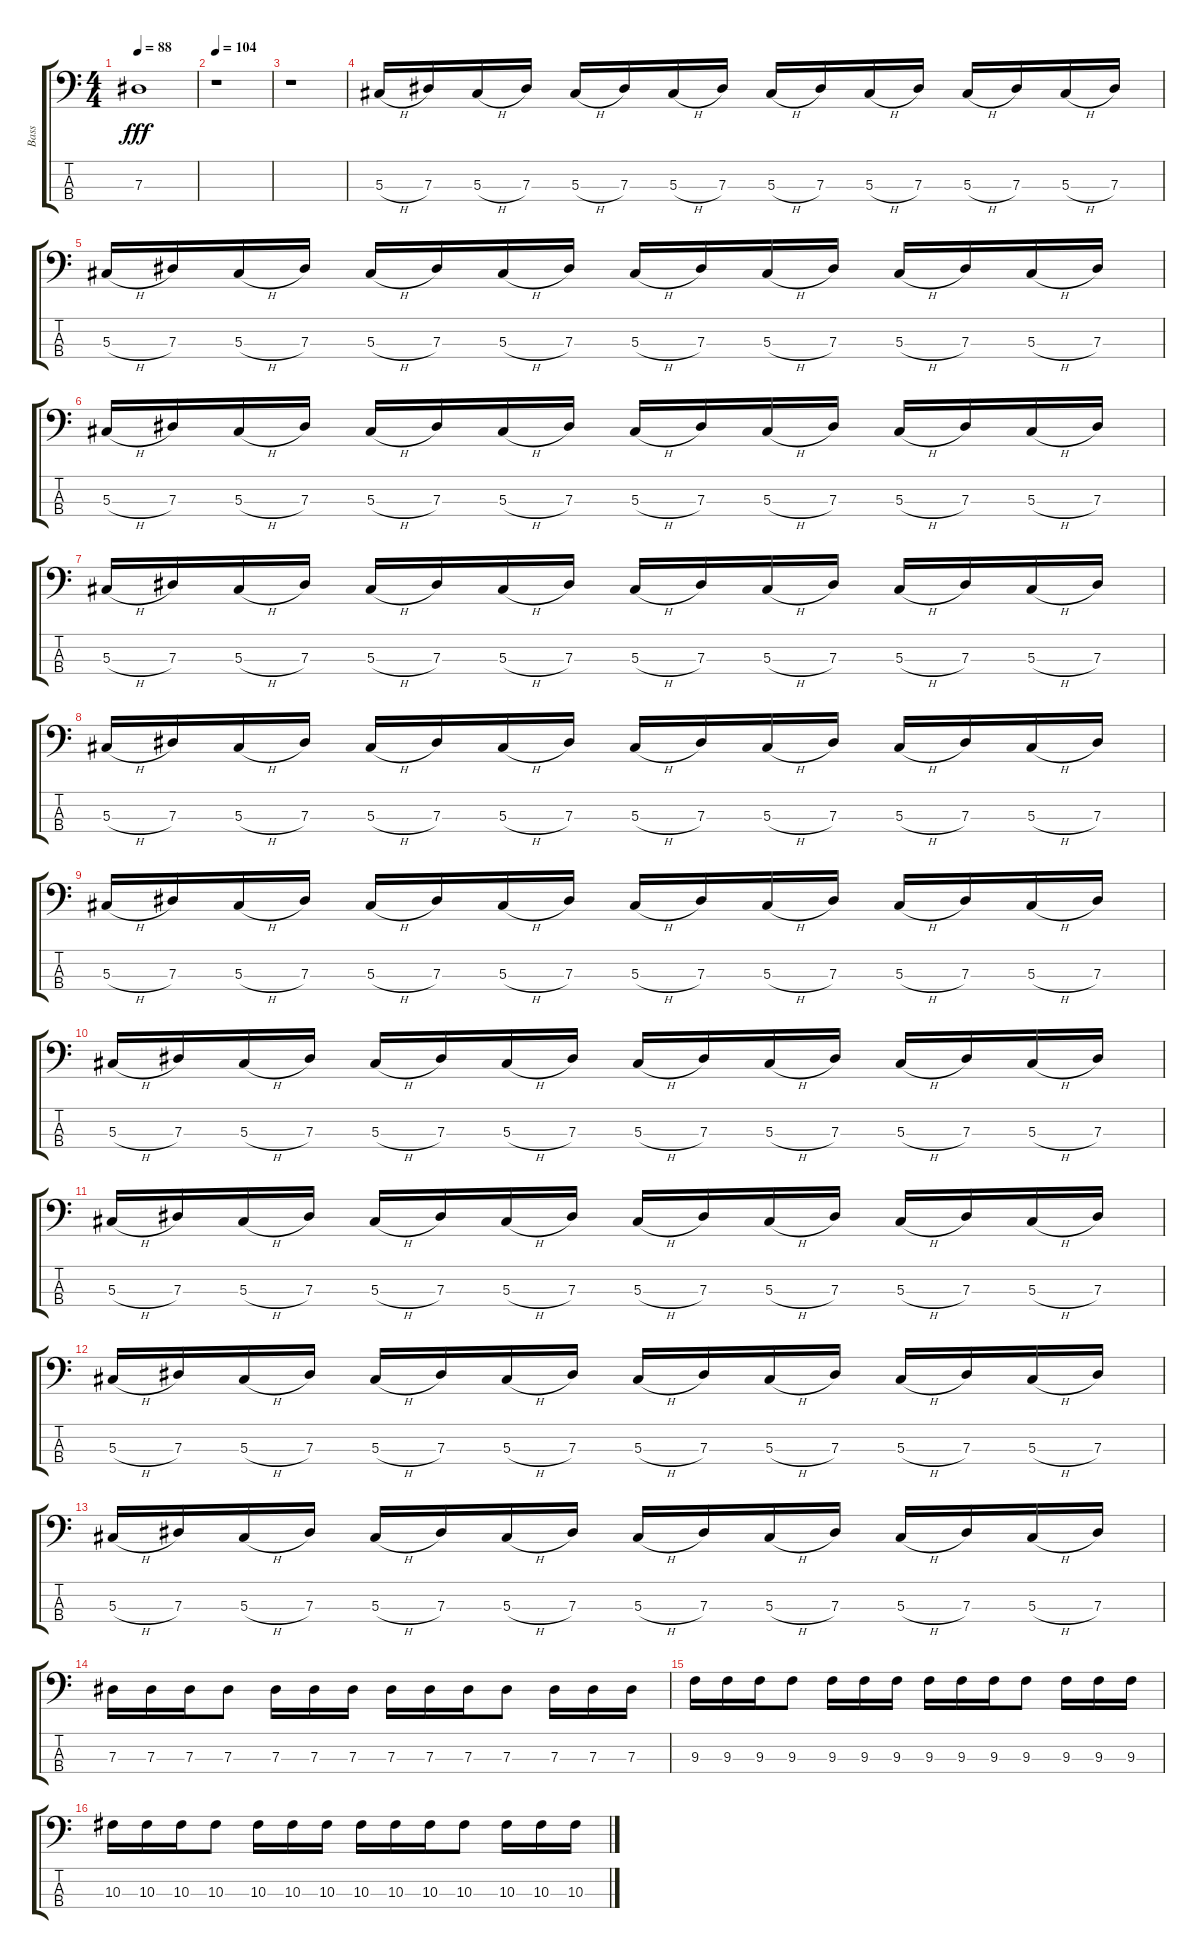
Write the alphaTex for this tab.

\track ("Bass" "Bass") {instrument electricbassfinger}
\staff {score tabs}
\tuning (Gb2 Db2 Ab1 Eb1) {hide}
\ts (4 4)
\tempo 88
\clef f4
\ks c
7.3.1{dy fff} |
\tempo 104
r.1 |
r.1 |
5.3{h}.16 7.3.16 5.3{h}.16 7.3.16 5.3{h}.16 7.3.16 5.3{h}.16 7.3.16 5.3{h}.16 7.3.16 5.3{h}.16 7.3.16 5.3{h}.16 7.3.16 5.3{h}.16 7.3.16 |
5.3{h}.16 7.3.16 5.3{h}.16 7.3.16 5.3{h}.16 7.3.16 5.3{h}.16 7.3.16 5.3{h}.16 7.3.16 5.3{h}.16 7.3.16 5.3{h}.16 7.3.16 5.3{h}.16 7.3.16 |
5.3{h}.16 7.3.16 5.3{h}.16 7.3.16 5.3{h}.16 7.3.16 5.3{h}.16 7.3.16 5.3{h}.16 7.3.16 5.3{h}.16 7.3.16 5.3{h}.16 7.3.16 5.3{h}.16 7.3.16 |
5.3{h}.16 7.3.16 5.3{h}.16 7.3.16 5.3{h}.16 7.3.16 5.3{h}.16 7.3.16 5.3{h}.16 7.3.16 5.3{h}.16 7.3.16 5.3{h}.16 7.3.16 5.3{h}.16 7.3.16 |
5.3{h}.16 7.3.16 5.3{h}.16 7.3.16 5.3{h}.16 7.3.16 5.3{h}.16 7.3.16 5.3{h}.16 7.3.16 5.3{h}.16 7.3.16 5.3{h}.16 7.3.16 5.3{h}.16 7.3.16 |
5.3{h}.16 7.3.16 5.3{h}.16 7.3.16 5.3{h}.16 7.3.16 5.3{h}.16 7.3.16 5.3{h}.16 7.3.16 5.3{h}.16 7.3.16 5.3{h}.16 7.3.16 5.3{h}.16 7.3.16 |
5.3{h}.16 7.3.16 5.3{h}.16 7.3.16 5.3{h}.16 7.3.16 5.3{h}.16 7.3.16 5.3{h}.16 7.3.16 5.3{h}.16 7.3.16 5.3{h}.16 7.3.16 5.3{h}.16 7.3.16 |
5.3{h}.16 7.3.16 5.3{h}.16 7.3.16 5.3{h}.16 7.3.16 5.3{h}.16 7.3.16 5.3{h}.16 7.3.16 5.3{h}.16 7.3.16 5.3{h}.16 7.3.16 5.3{h}.16 7.3.16 |
5.3{h}.16 7.3.16 5.3{h}.16 7.3.16 5.3{h}.16 7.3.16 5.3{h}.16 7.3.16 5.3{h}.16 7.3.16 5.3{h}.16 7.3.16 5.3{h}.16 7.3.16 5.3{h}.16 7.3.16 |
5.3{h}.16 7.3.16 5.3{h}.16 7.3.16 5.3{h}.16 7.3.16 5.3{h}.16 7.3.16 5.3{h}.16 7.3.16 5.3{h}.16 7.3.16 5.3{h}.16 7.3.16 5.3{h}.16 7.3.16 |
7.3.16 7.3.16 7.3.16 7.3.8 7.3.16 7.3.16 7.3.16 7.3.16 7.3.16 7.3.16 7.3.8 7.3.16 7.3.16 7.3.16 |
9.3.16 9.3.16 9.3.16 9.3.8 9.3.16 9.3.16 9.3.16 9.3.16 9.3.16 9.3.16 9.3.8 9.3.16 9.3.16 9.3.16 |
10.3.16 10.3.16 10.3.16 10.3.8 10.3.16 10.3.16 10.3.16 10.3.16 10.3.16 10.3.16 10.3.8 10.3.16 10.3.16 10.3.16
